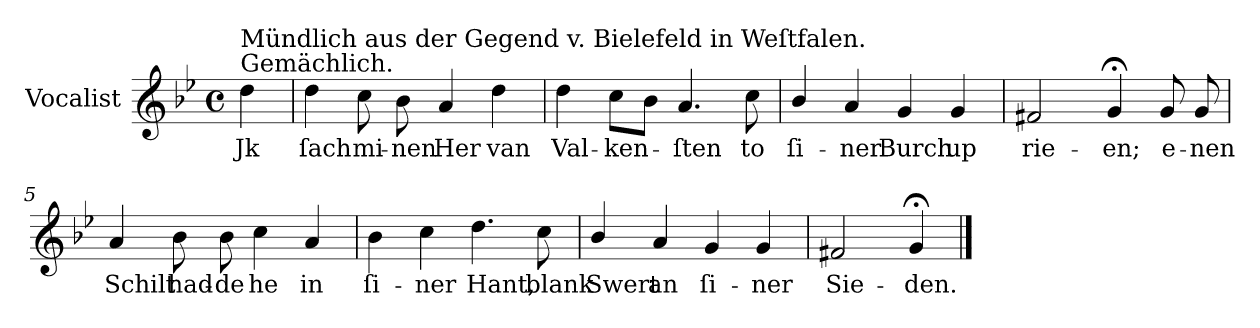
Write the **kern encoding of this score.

**kern	**text
*part1	*part1
*staff1	*staff1
*I"Vocalist	*
*k[b-e-]	*
*g:	*
*M4/4	*
*met(c)	*
=	=
!LO:TX:a:t=Gemächlich.	!
!LO:TX:a:t=Mündlich aus der Gegend v. Bielefeld in Weſtfalen.	!
4dd	Jk
=1	=1
4dd	ſach
8cc	mi-
8b-	-nen
4a	Her
4dd	van
=2	=2
4dd	Val-
8ccL	-ken-
8b-J	.
4.a	-ſten
8cc	to
=3	=3
4b-/	ſi-
4a	-ner
4g	Burch
4g	up
=4	=4
2f#X	rie-
4g;<	-en;
8g	e-
8g	-nen
=5	=5
4a	Schilt
8b-	had-
8b-	-de
4cc	he
4a	in
=6	=6
4b-	ſi-
4cc	-ner
4.dd	Hant,
8cc	blank
=7	=7
4b-/	Swert
4a	an
4g	ſi-
4g	-ner
=8	=8
2f#X	Sie-
4g;<	-den.
==	==
*-	*-
